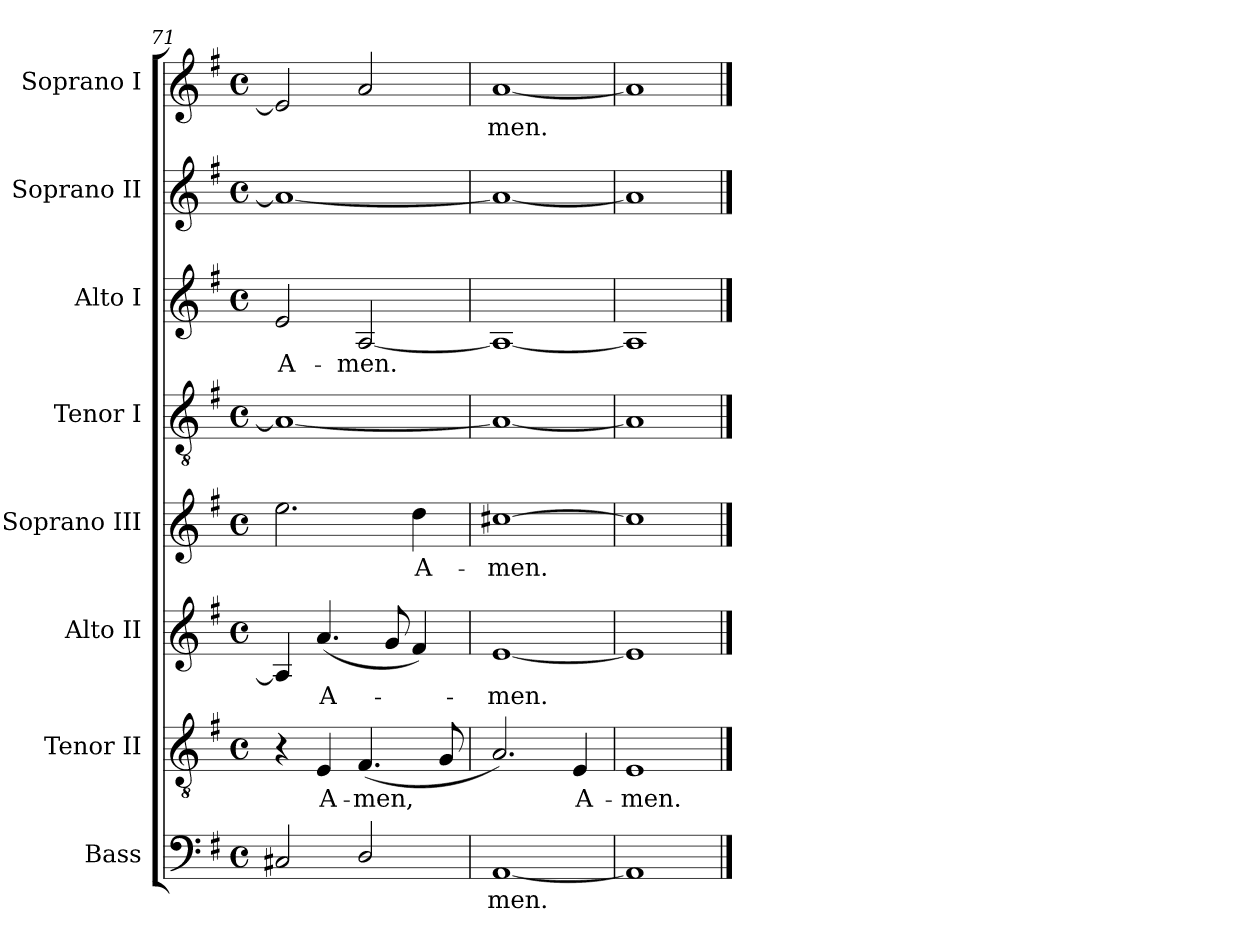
**kern	**text	**kern	**text	**kern	**text	**kern	**text	**kern	**kern	**text	**kern	**kern	**text
*part8	*part8	*part7	*part7	*part6	*part6	*part5	*part5	*part4	*part3	*part3	*part2	*part1	*part1
*staff8	*staff8	*staff7	*staff7	*staff6	*staff6	*staff5	*staff5	*staff4	*staff3	*staff3	*staff2	*staff1	*staff1
*I"Bass	*	*I"Tenor II	*	*I"Alto II	*	*I"Soprano III	*	*I"Tenor I	*I"Alto I	*	*I"Soprano II	*I"Soprano I	*
*I'B	*	*I'T II	*	*I'A II	*	*I'S III	*	*I'T I	*I'A I	*	*I'S II	*I'S I	*
*clefF4	*	*clefGv2	*	*clefG2	*	*clefG2	*	*clefGv2	*clefG2	*	*clefG2	*clefG2	*
*k[f#]	*	*k[f#]	*	*k[f#]	*	*k[f#]	*	*k[f#]	*k[f#]	*	*k[f#]	*k[f#]	*
*G:	*	*G:	*	*G:	*	*G:	*	*G:	*G:	*	*G:	*G:	*
*M4/4	*	*M4/4	*	*M4/4	*	*M4/4	*	*M4/4	*M4/4	*	*M4/4	*M4/4	*
*met(c)	*	*met(c)	*	*met(c)	*	*met(c)	*	*met(c)	*met(c)	*	*met(c)	*met(c)	*
=71	=71	=71	=71	=71	=71	=71	=71	=71	=71	=71	=71	=71	=71
!	!	!	!	!	!	!	!	!	!	!LO:LY:b	!	!	!
2C#X	.	4r	.	4A]	.	2.ee	.	1A_	2e	A-	1a_	2e]	.
!	!	!	!LO:LY:b	!	!LO:LY:b	!	!	!	!	!	!	!	!
.	.	4E	A-	(<4.a	A-	.	.	.	.	.	.	.	.
!	!	!	!LO:LY:b	!	!	!	!	!	!	!LO:LY:b	!	!	!
2D/	.	(<4.F#	-men,	.	.	.	.	.	[2A	-men.	.	2a	.
.	.	.	.	8g	.	.	.	.	.	.	.	.	.
!	!	!	!	!	!	!	!LO:LY:b	!	!	!	!	!	!
.	.	.	.	4f#)	.	4dd	A-	.	.	.	.	.	.
.	.	8G	.	.	.	.	.	.	.	.	.	.	.
=72	=72	=72	=72	=72	=72	=72	=72	=72	=72	=72	=72	=72	=72
!	!LO:LY:b	!	!	!	!LO:LY:b	!	!LO:LY:b	!	!	!	!	!	!LO:LY:b
[1AA	men.	2.A)	.	[1e	men.	[1cc#X	-men.	1A_	1A_	.	1a_	[1a	men.
!	!	!	!LO:LY:b	!	!	!	!	!	!	!	!	!	!
.	.	4E	A-	.	.	.	.	.	.	.	.	.	.
=73	=73	=73	=73	=73	=73	=73	=73	=73	=73	=73	=73	=73	=73
!	!	!	!LO:LY:b	!	!	!	!	!	!	!	!	!	!
1AA]	.	1E	-men.	1e]	.	1cc#]	.	1A]	1A]	.	1a]	1a]	.
==	==	==	==	==	==	==	==	==	==	==	==	==	==
*-	*-	*-	*-	*-	*-	*-	*-	*-	*-	*-	*-	*-	*-
